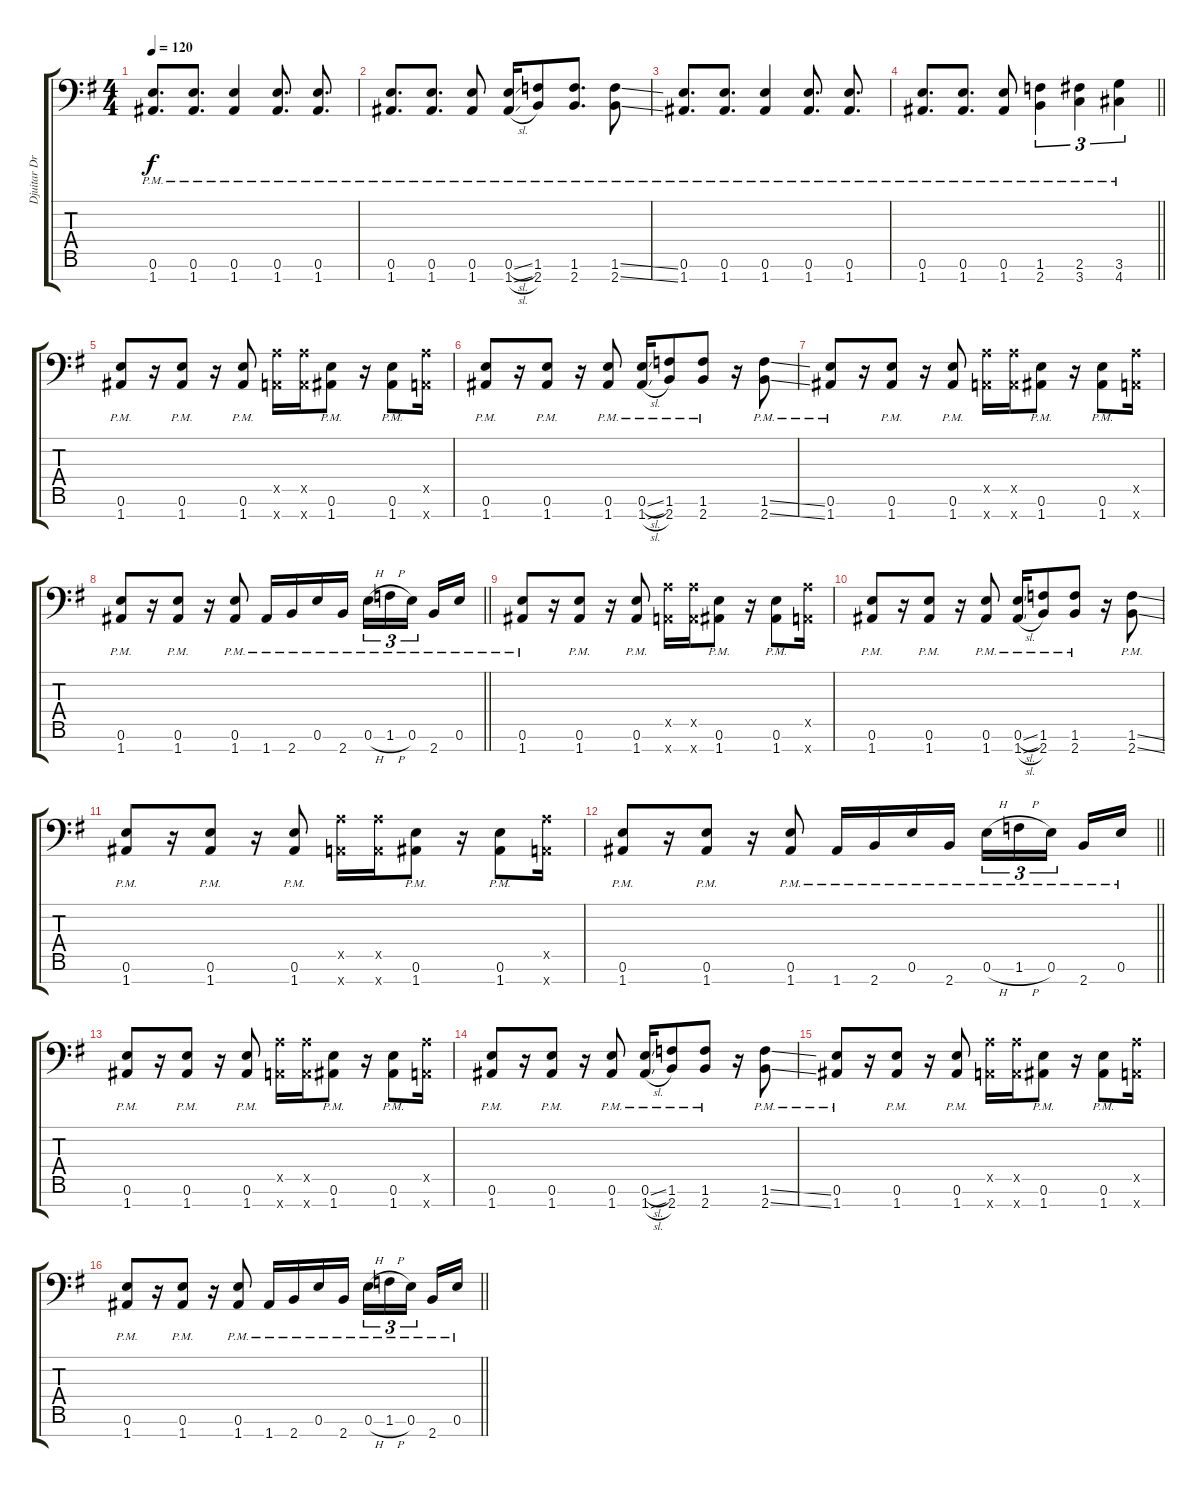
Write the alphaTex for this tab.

\track ("Djuitar Dropped A" "Djuitar Dr") {instrument distortionguitar}
\staff {score tabs}
\tuning (E4 B3 G3 D3 A2 E2 A1) {hide}
\ts (4 4)
\tempo 120
\clef f4
\ks eminor
(0.6{pm} 1.7{pm}).8{d dy f} (0.6{pm} 1.7{pm}).8{d} (0.6{pm} 1.7{pm}).4 (0.6{pm} 1.7{pm}).8{d} (0.6{pm} 1.7{pm}).8{d} |
(0.6{pm} 1.7{pm}).8{d} (0.6{pm} 1.7{pm}).8{d} (0.6{pm} 1.7{pm}).8 (0.6{sl pm} 1.7{sl pm}).16 (1.6{pm} 2.7{pm}).8 (1.6{pm} 2.7{pm}).8{d} (1.6{ss pm} 2.7{ss pm}).8 |
(0.6{pm} 1.7{pm}).8{d} (0.6{pm} 1.7{pm}).8{d} (0.6{pm} 1.7{pm}).4 (0.6{pm} 1.7{pm}).8{d} (0.6{pm} 1.7{pm}).8{d} |
\barLineRight lightlight
(0.6{pm} 1.7{pm}).8{d} (0.6{pm} 1.7{pm}).8{d} (0.6{pm} 1.7{pm}).8 (1.6{pm} 2.7{pm}).4{tu (3 2)} (2.6{pm} 3.7{pm}).4{tu (3 2)} (3.6{pm} 4.7{pm}).4{tu (3 2)} |
\section ("" "")
(0.6{pm} 1.7{pm}).8 r.16 (0.6{pm} 1.7{pm}).8 r.16 (0.6{pm} 1.7{pm}).8 (0.5{x} 0.7{x}).16 (0.5{x} 0.7{x}).16 (0.6{pm} 1.7{pm}).8 r.16 (0.6{pm} 1.7{pm}).8 (0.5{x} 0.7{x}).16 |
(0.6{pm} 1.7{pm}).8 r.16 (0.6{pm} 1.7{pm}).8 r.16 (0.6{pm} 1.7{pm}).8 (0.6{sl pm} 1.7{sl pm}).16 (1.6{pm} 2.7{pm}).8 (1.6{pm} 2.7{pm}).8 r.16 (1.6{ss pm} 2.7{ss pm}).8 |
(0.6{pm} 1.7{pm}).8 r.16 (0.6{pm} 1.7{pm}).8 r.16 (0.6{pm} 1.7{pm}).8 (0.5{x} 0.7{x}).16 (0.5{x} 0.7{x}).16 (0.6{pm} 1.7{pm}).8 r.16 (0.6{pm} 1.7{pm}).8 (0.5{x} 0.7{x}).16 |
\barLineRight lightlight
(0.6{pm} 1.7{pm}).8 r.16 (0.6{pm} 1.7{pm}).8 r.16 (0.6{pm} 1.7{pm}).8 1.7{pm}.16 2.7{pm}.16 0.6{pm}.16 2.7{pm}.16 0.6{h pm}.16{tu (3 2)} 1.6{h pm}.16{tu (3 2)} 0.6{pm}.16{tu (3 2) beam splitsecondary} 2.7{pm}.16 0.6{pm}.16 |
(0.6{pm} 1.7{pm}).8 r.16 (0.6{pm} 1.7{pm}).8 r.16 (0.6{pm} 1.7{pm}).8 (0.5{x} 0.7{x}).16 (0.5{x} 0.7{x}).16 (0.6{pm} 1.7{pm}).8 r.16 (0.6{pm} 1.7{pm}).8 (0.5{x} 0.7{x}).16 |
(0.6{pm} 1.7{pm}).8 r.16 (0.6{pm} 1.7{pm}).8 r.16 (0.6{pm} 1.7{pm}).8 (0.6{sl pm} 1.7{sl pm}).16 (1.6{pm} 2.7{pm}).8 (1.6{pm} 2.7{pm}).8 r.16 (1.6{ss pm} 2.7{ss pm}).8 |
(0.6{pm} 1.7{pm}).8 r.16 (0.6{pm} 1.7{pm}).8 r.16 (0.6{pm} 1.7{pm}).8 (0.5{x} 0.7{x}).16 (0.5{x} 0.7{x}).16 (0.6{pm} 1.7{pm}).8 r.16 (0.6{pm} 1.7{pm}).8 (0.5{x} 0.7{x}).16 |
\barLineRight lightlight
(0.6{pm} 1.7{pm}).8 r.16 (0.6{pm} 1.7{pm}).8 r.16 (0.6{pm} 1.7{pm}).8 1.7{pm}.16 2.7{pm}.16 0.6{pm}.16 2.7{pm}.16 0.6{h pm}.16{tu (3 2)} 1.6{h pm}.16{tu (3 2)} 0.6{pm}.16{tu (3 2) beam splitsecondary} 2.7{pm}.16 0.6{pm}.16 |
(0.6{pm} 1.7{pm}).8 r.16 (0.6{pm} 1.7{pm}).8 r.16 (0.6{pm} 1.7{pm}).8 (0.5{x} 0.7{x}).16 (0.5{x} 0.7{x}).16 (0.6{pm} 1.7{pm}).8 r.16 (0.6{pm} 1.7{pm}).8 (0.5{x} 0.7{x}).16 |
(0.6{pm} 1.7{pm}).8 r.16 (0.6{pm} 1.7{pm}).8 r.16 (0.6{pm} 1.7{pm}).8 (0.6{sl pm} 1.7{sl pm}).16 (1.6{pm} 2.7{pm}).8 (1.6{pm} 2.7{pm}).8 r.16 (1.6{ss pm} 2.7{ss pm}).8 |
(0.6{pm} 1.7{pm}).8 r.16 (0.6{pm} 1.7{pm}).8 r.16 (0.6{pm} 1.7{pm}).8 (0.5{x} 0.7{x}).16 (0.5{x} 0.7{x}).16 (0.6{pm} 1.7{pm}).8 r.16 (0.6{pm} 1.7{pm}).8 (0.5{x} 0.7{x}).16 |
\barLineRight lightlight
(0.6{pm} 1.7{pm}).8 r.16 (0.6{pm} 1.7{pm}).8 r.16 (0.6{pm} 1.7{pm}).8 1.7{pm}.16 2.7{pm}.16 0.6{pm}.16 2.7{pm}.16 0.6{h pm}.16{tu (3 2)} 1.6{h pm}.16{tu (3 2)} 0.6{pm}.16{tu (3 2) beam splitsecondary} 2.7{pm}.16 0.6{pm}.16
